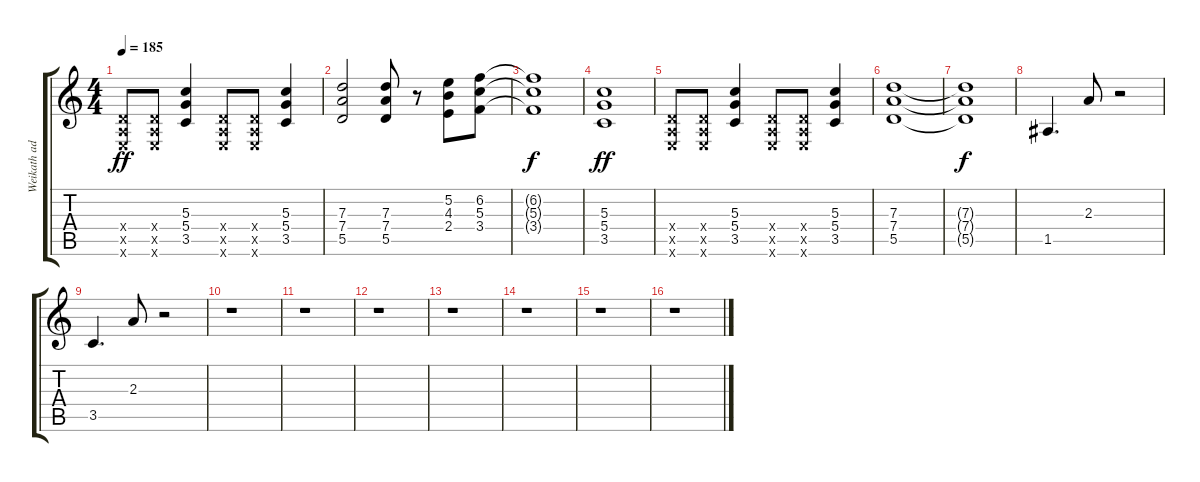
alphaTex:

\track ("Weikath adicional" "Weikath ad") {instrument overdrivenguitar}
\staff {score tabs}
\tuning (E4 B3 G3 D3 A2 E2) {hide}
\ts (4 4)
\tempo 185
\clef g2
\ks c
(0.4{x} 0.5{x} 0.6{x}).8{dy ff} (0.4{x} 0.5{x} 0.6{x}).8 (5.3 5.4 3.5).4 (0.4{x} 0.5{x} 0.6{x}).8 (0.4{x} 0.5{x} 0.6{x}).8 (5.3 5.4 3.5).4 |
(7.3 7.4 5.5).2 (7.3 7.4 5.5).8 r.8 (5.2 4.3 2.4).8 (6.2 5.3 3.4).8 |
(6.2{t} 5.3{t} 3.4{t}).1{dy f} |
(5.3 5.4 3.5).1{dy ff} |
(0.4{x} 0.5{x} 0.6{x}).8 (0.4{x} 0.5{x} 0.6{x}).8 (5.3 5.4 3.5).4 (0.4{x} 0.5{x} 0.6{x}).8 (0.4{x} 0.5{x} 0.6{x}).8 (5.3 5.4 3.5).4 |
(7.3 7.4 5.5).1 |
(7.3{t} 7.4{t} 5.5{t}).1{dy f} |
1.5.4{d} 2.3.8 r.2 |
3.5.4{d} 2.3.8 r.2 |
r.1 |
r.1 |
r.1 |
r.1 |
r.1 |
r.1 |
r.1
